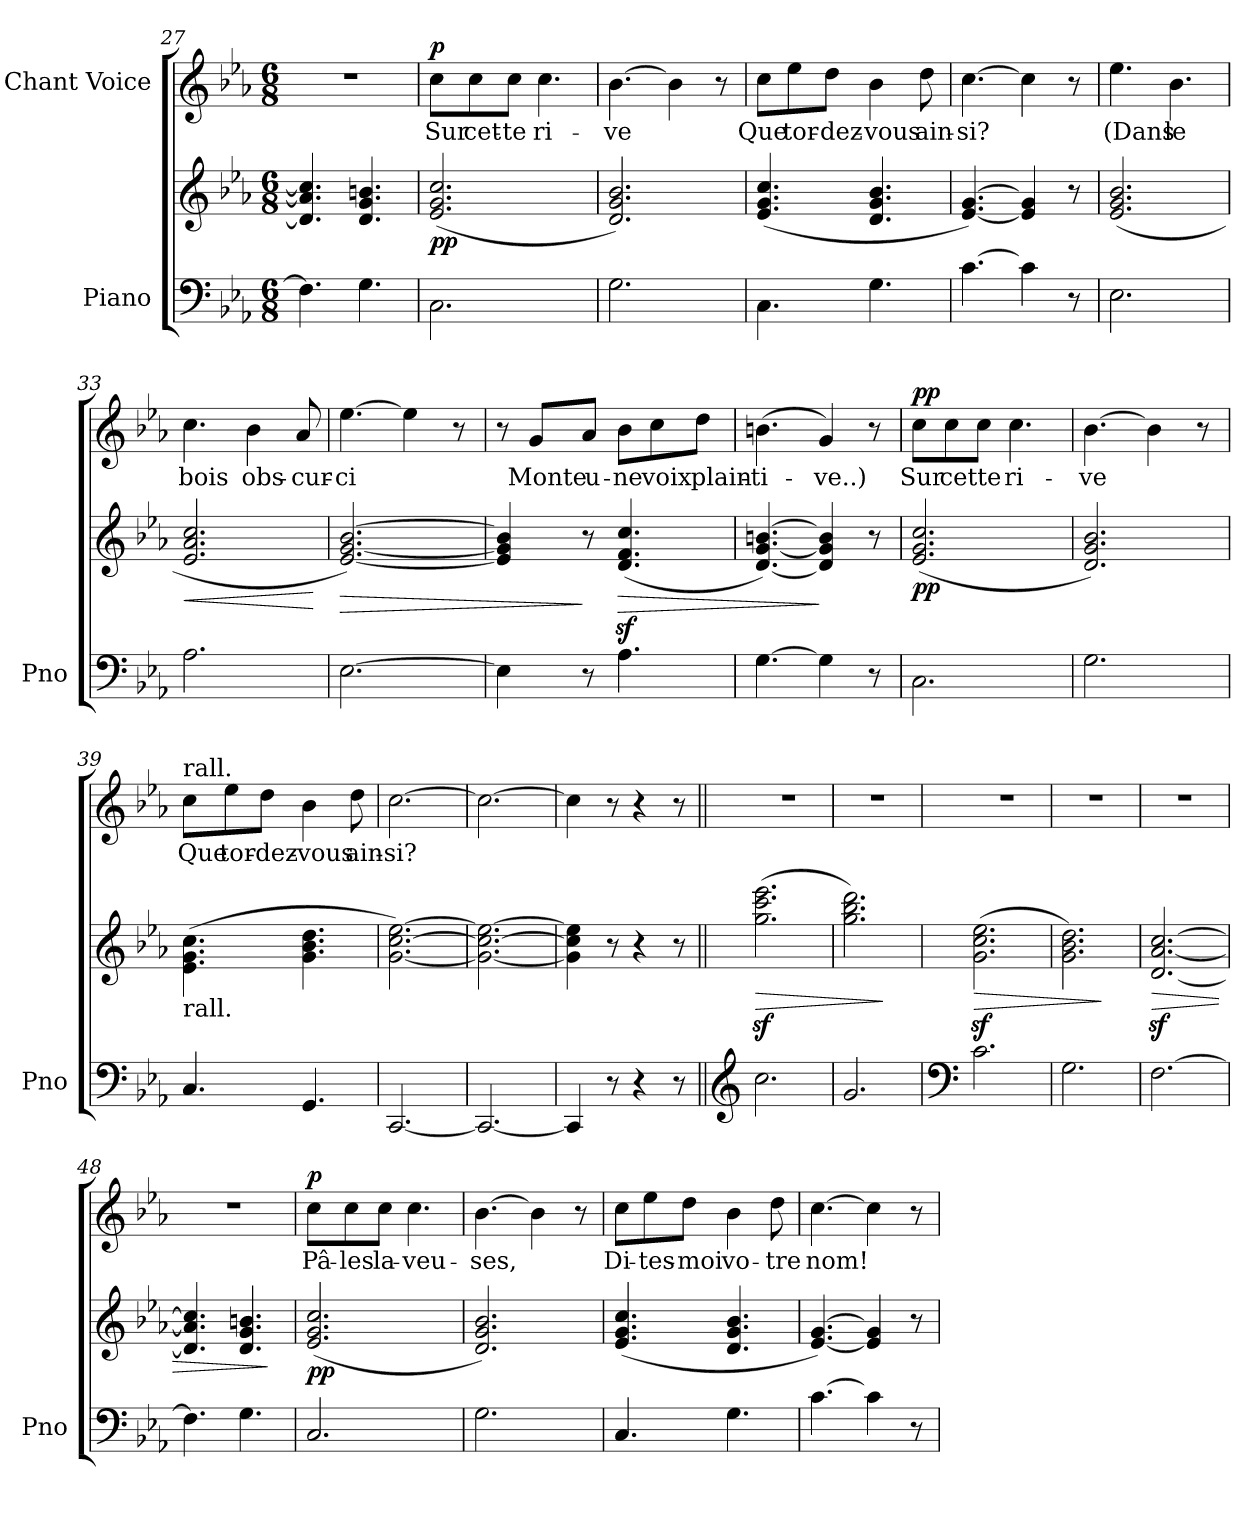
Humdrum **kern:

**kern	**kern	**dynam	**kern	**text	**dynam
*part2	*part2	*part2	*part1	*part1	*part1
*staff3	*staff2	*staff2/3	*staff1	*staff1	*staff1
*I"Piano	*	*	*I"Chant Voice	*	*
*I'Pno	*	*	*	*	*
*clefF4	*clefG2	*	*clefG2	*	*
*k[b-e-a-]	*k[b-e-a-]	*	*k[b-e-a-]	*	*
*M6/8	*M6/8	*	*M6/8	*	*
=27	=27	=27	=27	=27	=27
4.F\]	4.d/] 4.a-/] 4.cc/]	.	2.r	.	.
4.G\	4.d/ 4.g/ 4.bn/	.	.	.	.
=28	=28	=28	=28	=28	=28
!	!	!LO:DY:b	!	!	!LO:DY:a
2.C\	(<2.e-/ 2.g/ 2.cc/	pp	8cc\L	Sur	p
.	.	.	8cc\	cet-	.
.	.	.	8cc\J	-te	.
.	.	.	4.cc\	ri-	.
=29	=29	=29	=29	=29	=29
2.G\	2.d/ 2.g/ 2.b-/)	.	[4.b-\	-ve	.
.	.	.	4b-\]	.	.
.	.	.	8r	.	.
=30	=30	=30	=30	=30	=30
4.C\	(<4.e-/ 4.g/ 4.cc/	.	8cc\L	Que	.
.	.	.	8ee-\	tor-	.
.	.	.	8dd\J	-dez-	.
4.G\	4.d/ 4.g/ 4.b-/	.	4b-\	-vous	.
.	.	.	8dd\	ain-	.
=31	=31	=31	=31	=31	=31
[4.c\	[4.e-/ [4.g/)	.	[4.cc\	-si?	.
4c\]	4e-/] 4g/]	.	4cc\]	.	.
8r	8r	.	8r	.	.
=32	=32	=32	=32	=32	=32
2.E-\	(<2.e-/ 2.g/ 2.b-/	.	4.ee-\	(Dans	.
.	.	.	4.b-\	le	.
=33	=33	=33	=33	=33	=33
!	!	!LO:HP:b	!	!	!
2.A-\	2.e-/ 2.a-/ 2.cc/	<	4.cc\	bois	.
.	.	.	4b-\	obs-	.
.	.	.	8a-/	-cur-	.
.	.	[	.	.	.
=34	=34	=34	=34	=34	=34
!	!	!LO:HP:b	!	!	!
[2.E-\	[2.e-/ [>2.g/ [2.b-/)	>	[4.ee-\	-ci	.
.	.	.	4ee-\]	.	.
.	.	.	8r	.	.
=35	=35	=35	=35	=35	=35
4E-\]	4e-/] 4g/] 4b-/]	.	8r	.	.
.	.	.	8g/L	Monte	.
8r	8r	]	8a-/J	u-	.
!	!	!LO:HP:b	!	!	!
4.A-\	(>4.d/z< 4.f/z< 4.cc/z<	>	8b-\L	-ne	.
.	.	.	8cc\	voix	.
.	.	.	8dd\J	plain-	.
=36	=36	=36	=36	=36	=36
[4.G\	[4.d/ [4.g/ [4.bn/)	.	(4.bn\	-ti-	.
4G\]	4d/] 4g/] 4b/]	]	4g/)	-ve..)	.
8r	8r	.	8r	.	.
=37	=37	=37	=37	=37	=37
!	!	!LO:DY:b	!	!	!LO:DY:a
2.C\	(2.e-/ 2.g/ 2.cc/	pp	8cc\L	Sur	pp
.	.	.	8cc\	cette	.
.	.	.	8cc\J	.	.
.	.	.	4.cc\	ri-	.
=38	=38	=38	=38	=38	=38
2.G\	2.d/ 2.g/ 2.b-/)	.	[4.b-\	-ve	.
.	.	.	4b-\]	.	.
.	.	.	8r	.	.
=39	=39	=39	=39	=39	=39
!	!	!	!LO:TX:a:t=rall.	!	!
!	!LO:TX:b:t=rall.	!	!	!	!
4.C/	(4.e-\ 4.g\ 4.cc\	.	8cc\L	Que	.
.	.	.	8ee-\	tor-	.
.	.	.	8dd\J	-dez-	.
4.GG/	4.g\ 4.b-\ 4.dd\	.	4b-\	-vous	.
.	.	.	8dd\	ain-	.
=40	=40	=40	=40	=40	=40
[2.CC/	[2.g\ [2.cc\ [2.ee-\)	.	[2.cc\	-si?	.
=41	=41	=41	=41	=41	=41
2.CC/_	2.g\_ 2.cc\_ 2.ee-\_	.	2.cc\_	.	.
=42	=42	=42	=42	=42	=42
4CC/]	4g\] 4cc\] 4ee-\]	.	4cc\]	.	.
8r	8r	.	8r	.	.
4r	4r	.	4r	.	.
8r	8r	.	8r	.	.
=43||	=43||	=43||	=43||	=43||	=43||
*clefG2	*	*	*	*	*
!	!	!LO:HP:b	!	!	!
2.cc\	(2.gg\z< 2.ccc\z< 2.eee-\z<	>	2.r	.	.
=44	=44	=44	=44	=44	=44
2.g/	2.gg\ 2.bb-\ 2.ddd\)	.	2.r	.	.
.	.	]	.	.	.
=45	=45	=45	=45	=45	=45
*clefF4	*	*	*	*	*
!	!	!LO:HP:b	!	!	!
2.c\	(2.g\z< 2.cc\z< 2.ee-\z<	>	2.r	.	.
=46	=46	=46	=46	=46	=46
2.G\	2.g\ 2.b-\ 2.dd\)	.	2.r	.	.
.	.	]	.	.	.
=47	=47	=47	=47	=47	=47
!	!	!LO:HP:b	!	!	!
[2.F\	[2.d/z< [>2.a-/z< [2.cc/z<	>	2.r	.	.
=48	=48	=48	=48	=48	=48
4.F\]	4.d/] 4.a-/] 4.cc/]	.	2.r	.	.
4.G\	4.d/ 4.g/ 4.bn/	.	.	.	.
.	.	]	.	.	.
=49	=49	=49	=49	=49	=49
!	!	!LO:DY:b	!	!	!LO:DY:a
2.C/	(<2.e-/ 2.g/ 2.cc/	pp	8cc\L	Pâ-	p
.	.	.	8cc\	-les	.
.	.	.	8cc\J	la-	.
.	.	.	4.cc\	-veu-	.
=50	=50	=50	=50	=50	=50
2.G\	2.d/ 2.g/ 2.b-/)	.	[4.b-\	-ses,	.
.	.	.	4b-\]	.	.
.	.	.	8r	.	.
=51	=51	=51	=51	=51	=51
4.C/	(<4.e-/ 4.g/ 4.cc/	.	8cc\L	Di-	.
.	.	.	8ee-\	-tes-	.
.	.	.	8dd\J	-moi	.
4.G\	4.d/ 4.g/ 4.b-/	.	4b-\	vo-	.
.	.	.	8dd\	-tre	.
=52	=52	=52	=52	=52	=52
[4.c\	[4.e-/ [4.g/)	.	[4.cc\	nom!	.
4c\]	4e-/] 4g/]	.	4cc\]	.	.
8r	8r	.	8r	.	.
=	=	=	=	=	=
*-	*-	*-	*-	*-	*-
